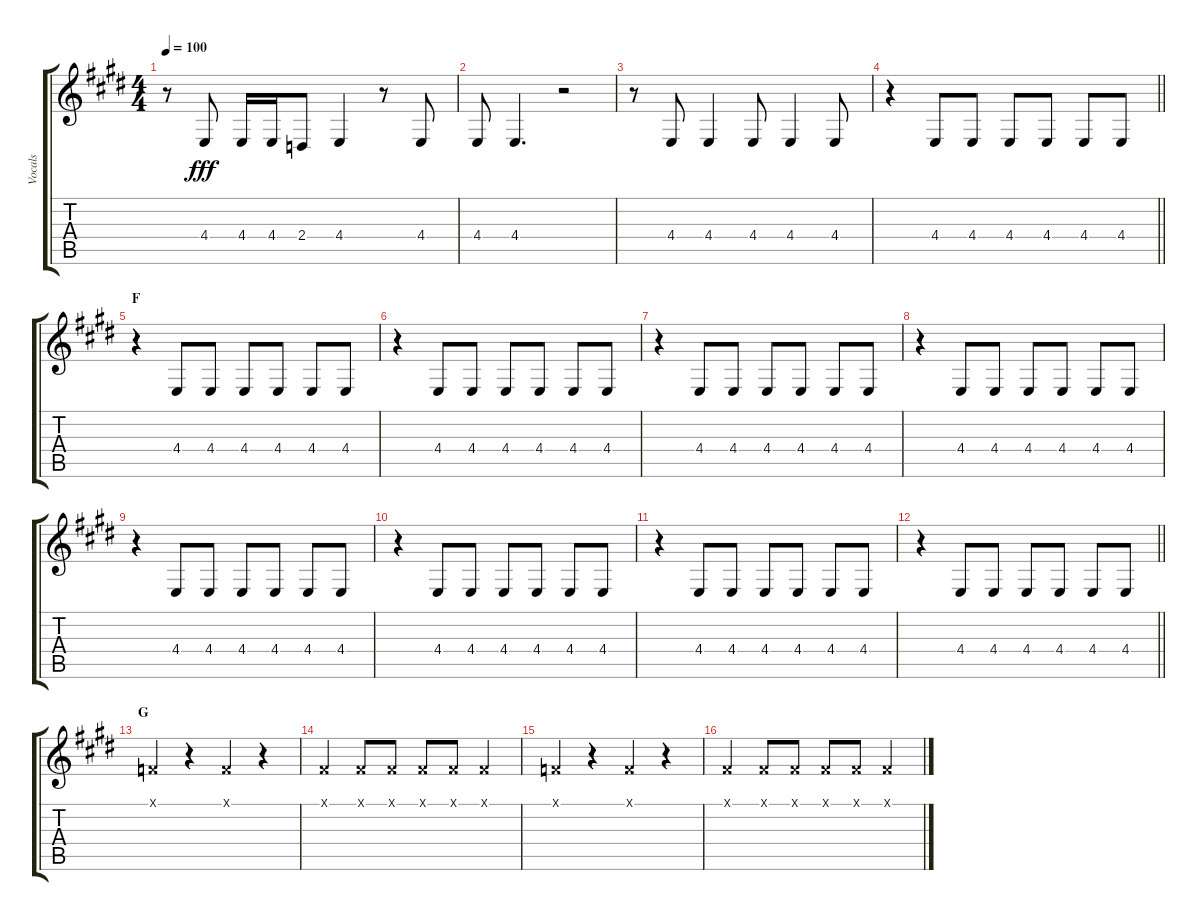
\track ("Vocals" "Vocals") {instrument voiceoohs}
\staff {score tabs}
\tuning (D4 A3 F3 C3 G2 D2) {hide}
\ts (4 4)
\tempo 100
\clef g2
\ks e
r.8{dy fff} 4.4.8 4.4.16 4.4.16 2.4.8 4.4.4 r.8 4.4.8 |
4.4.8 4.4.4{d} r.2 |
r.8 4.4.8 4.4.4 4.4.8 4.4.4 4.4.8 |
\barLineRight lightlight
r.4 4.4.8 4.4.8 4.4.8 4.4.8 4.4.8 4.4.8 |
\section ("" "F")
r.4 4.4.8 4.4.8 4.4.8 4.4.8 4.4.8 4.4.8 |
r.4 4.4.8 4.4.8 4.4.8 4.4.8 4.4.8 4.4.8 |
r.4 4.4.8 4.4.8 4.4.8 4.4.8 4.4.8 4.4.8 |
r.4 4.4.8 4.4.8 4.4.8 4.4.8 4.4.8 4.4.8 |
r.4 4.4.8 4.4.8 4.4.8 4.4.8 4.4.8 4.4.8 |
r.4 4.4.8 4.4.8 4.4.8 4.4.8 4.4.8 4.4.8 |
r.4 4.4.8 4.4.8 4.4.8 4.4.8 4.4.8 4.4.8 |
\barLineRight lightlight
r.4 4.4.8 4.4.8 4.4.8 4.4.8 4.4.8 4.4.8 |
\section ("" "G")
3.1{x}.4 r.4 3.1{x}.4 r.4 |
4.1{x}.4 4.1{x}.8 4.1{x}.8 4.1{x}.8 4.1{x}.8 4.1{x}.4 |
3.1{x}.4 r.4 3.1{x}.4 r.4 |
4.1{x}.4 4.1{x}.8 4.1{x}.8 4.1{x}.8 4.1{x}.8 4.1{x}.4
